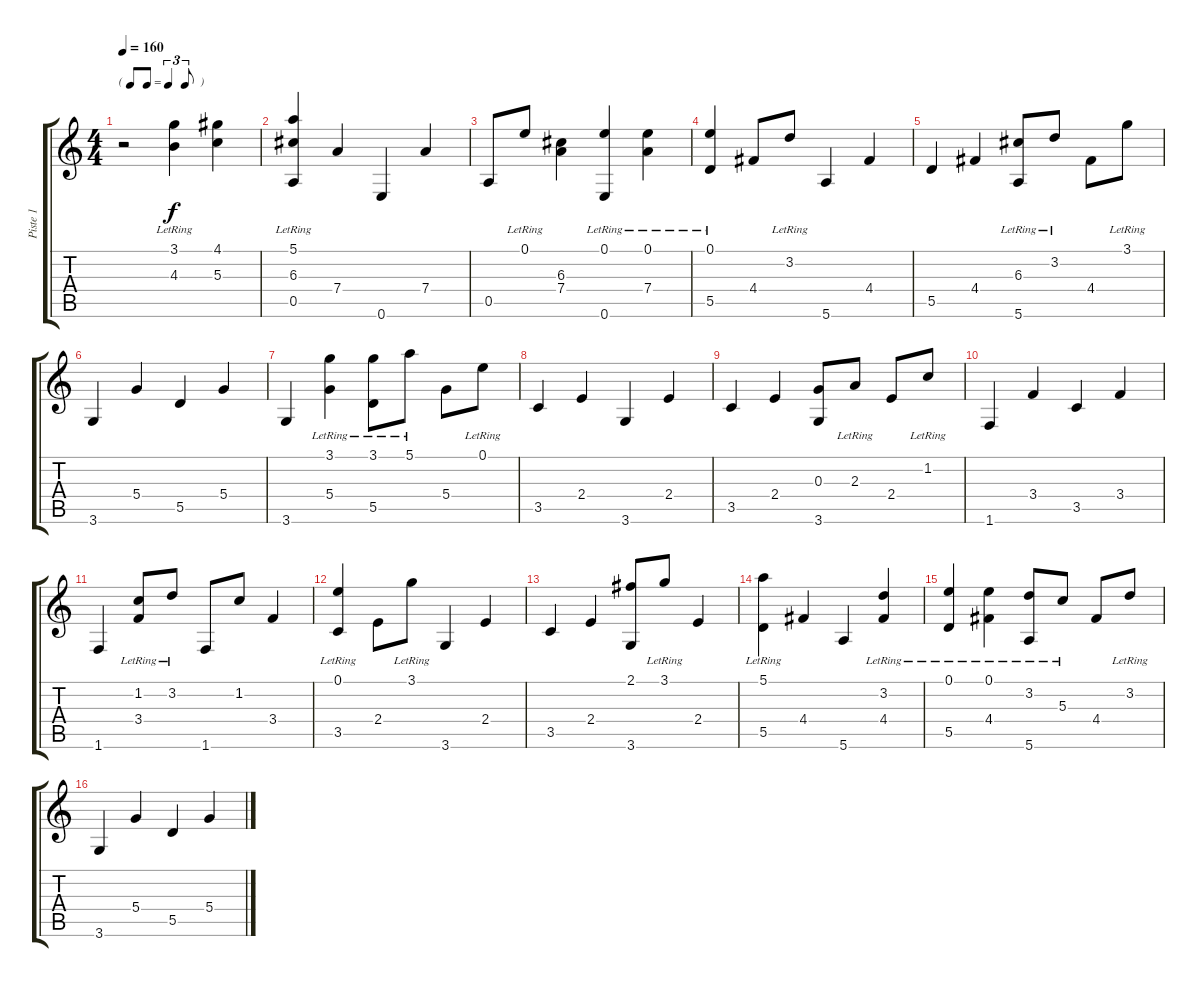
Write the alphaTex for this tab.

\track ("Piste 1" "Piste 1") {instrument acousticguitarnylon}
\staff {score tabs}
\tuning (E4 B3 G3 D3 A2 E2) {hide}
\ts (4 4)
\tf triplet8th
\tempo 160
\clef g2
\ks c
r.2{dy f instrument acousticguitarnylon} (3.1{lr} 4.3).4 (4.1 5.3).4 |
(5.1{lr} 6.3 0.5).4 7.4.4 0.6.4 7.4.4 |
0.5.8 0.1{lr}.8 (6.3 7.4).4 (0.1{lr} 0.6).4 (0.1{lr} 7.4).4 |
(0.1{lr} 5.5).4 4.4.8 3.2{lr}.8 5.6.4 4.4.4 |
5.5.4 4.4.4 (6.3{lr} 5.6).8 3.2{lr}.8 4.4.8 3.1{lr}.8 |
3.6.4 5.4.4 5.5.4 5.4.4 |
3.6.4 (3.1{lr} 5.4).4 (3.1{lr} 5.5).8 5.1{lr}.8 5.4.8 0.1{lr}.8 |
3.5.4 2.4.4 3.6.4 2.4.4 |
3.5.4 2.4.4 (0.3 3.6).8 2.3{lr}.8 2.4.8 1.2{lr}.8 |
1.6.4 3.4.4 3.5.4 3.4.4 |
1.6.4 (1.2{lr} 3.4).8 3.2{lr}.8 1.6.8 1.2.8 3.4.4 |
(0.1{lr} 3.5).4 2.4.8 3.1{lr}.8 3.6.4 2.4.4 |
3.5.4 2.4.4 (2.1 3.6).8 3.1{lr}.8 2.4.4 |
(5.1{lr} 5.5).4 4.4.4 5.6.4 (3.2{lr} 4.4).4 |
(0.1{lr} 5.5).4 (0.1{lr} 4.4).4 (3.2{lr} 5.6).8 5.3{lr}.8 4.4.8 3.2{lr}.8 |
3.6.4 5.4.4 5.5.4 5.4.4
